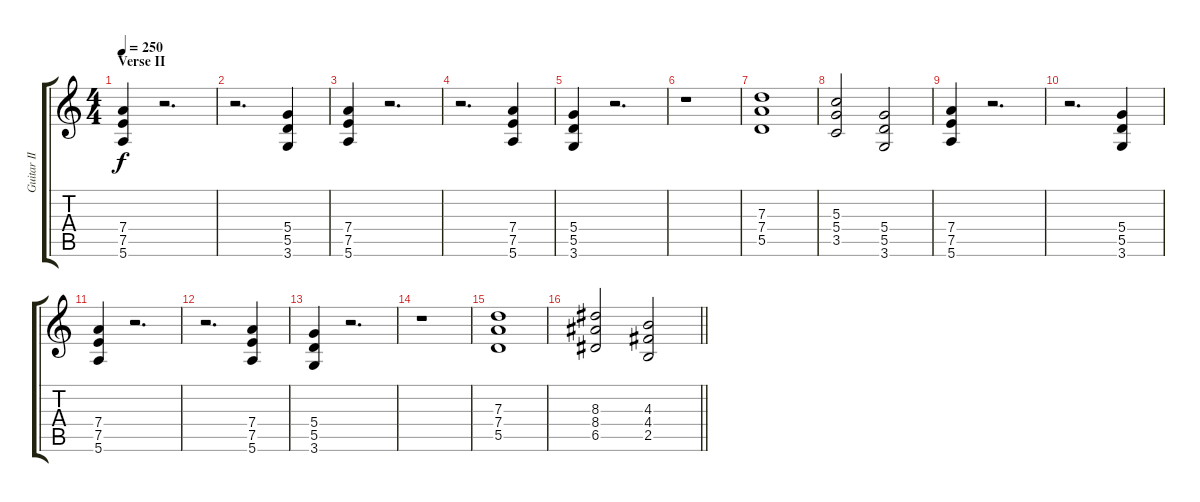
\track ("Guitar II" "Guitar II") {instrument overdrivenguitar}
\staff {score tabs}
\tuning (E4 B3 G3 D3 A2 E2) {hide}
\ts (4 4)
\section ("" "Verse II")
\tempo 250
\clef g2
\ks c
(7.4 7.5 5.6).4{dy f} r.2{d} |
r.2{d} (5.4 5.5 3.6).4 |
(7.4 7.5 5.6).4 r.2{d} |
r.2{d} (7.4 7.5 5.6).4 |
(5.4 5.5 3.6).4 r.2{d} |
r.1 |
(7.3 7.4 5.5).1 |
(5.3 5.4 3.5).2 (5.4 5.5 3.6).2 |
(7.4 7.5 5.6).4 r.2{d} |
r.2{d} (5.4 5.5 3.6).4 |
(7.4 7.5 5.6).4 r.2{d} |
r.2{d} (7.4 7.5 5.6).4 |
(5.4 5.5 3.6).4 r.2{d} |
r.1 |
(7.3 7.4 5.5).1 |
\barLineRight lightlight
(8.3 8.4 6.5).2 (4.3 4.4 2.5).2
